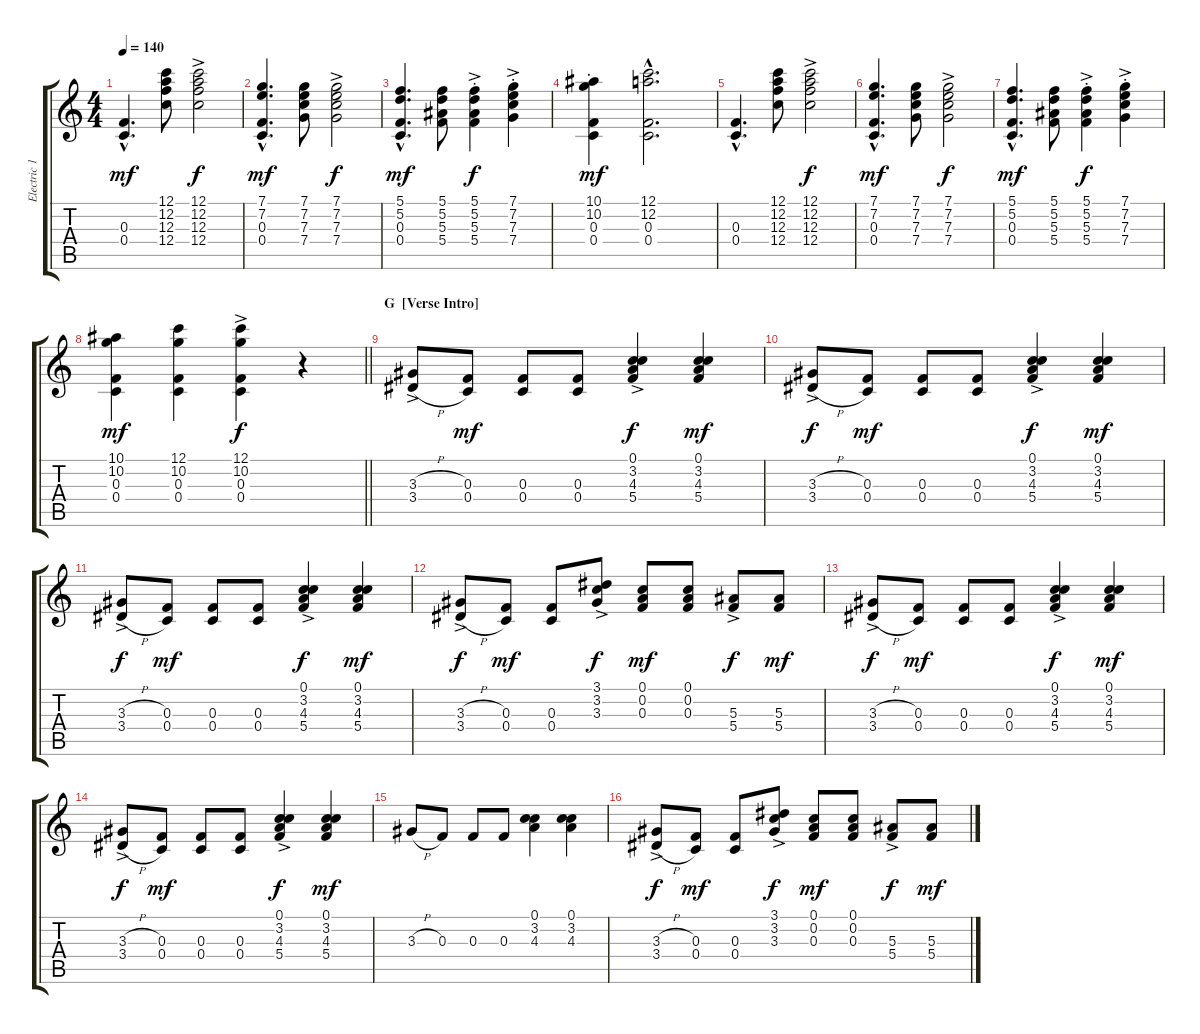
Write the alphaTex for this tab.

\track ("Electric 12 string" "Electric 1") {instrument overdrivenguitar}
\staff {score tabs}
\tuning (C4 A3 F3 C3 A2 F2) {hide}
\ts (4 4)
\tempo 140
\clef g2
\ks c
(0.3{hac} 0.4{hac}).4{d dy mf} (12.1 12.2 12.3 12.4).8 (12.1{ac} 12.2{ac} 12.3{ac} 12.4{ac}).2{dy f} |
(7.1{hac} 7.2{hac} 0.3{hac} 0.4{hac}).4{d dy mf} (7.1 7.2 7.3 7.4).8 (7.1{ac} 7.2{ac} 7.3{ac} 7.4{ac}).2{dy f} |
(5.1{hac} 5.2{hac} 0.3{hac} 0.4{hac}).4{d dy mf} (5.1 5.2 5.3 5.4).8 (5.1{ac st} 5.2{ac st} 5.3{ac st} 5.4{ac st}).4{dy f} (7.1{ac st} 7.2{ac st} 7.3{ac st} 7.4{ac st}).4 |
(10.1{st} 10.2{st} 0.3{st} 0.4{st}).4{dy mf} (12.1{hac} 12.2{hac} 0.3{hac} 0.4{hac}).2{d} |
(0.3{hac} 0.4{hac}).4{d} (12.1 12.2 12.3 12.4).8 (12.1{ac} 12.2{ac} 12.3{ac} 12.4{ac}).2{dy f} |
(7.1{hac} 7.2{hac} 0.3{hac} 0.4{hac}).4{d dy mf} (7.1 7.2 7.3 7.4).8 (7.1{ac} 7.2{ac} 7.3{ac} 7.4{ac}).2{dy f} |
(5.1{hac} 5.2{hac} 0.3{hac} 0.4{hac}).4{d dy mf} (5.1 5.2 5.3 5.4).8 (5.1{ac st} 5.2{ac st} 5.3{ac st} 5.4{ac st}).4{dy f} (7.1{ac st} 7.2{ac st} 7.3{ac st} 7.4{ac st}).4 |
\barLineRight lightlight
(10.1 10.2 0.3 0.4).4{dy mf} (12.1 10.2 0.3 0.4).4 (12.1{ac} 10.2{ac} 0.3{ac} 0.4{ac}).4{dy f} r.4 |
\section ("" "G  [Verse Intro]")
(3.3{h ac} 3.4{h ac}).8 (0.3 0.4).8{dy mf} (0.3 0.4).8 (0.3 0.4).8 (0.1{ac} 3.2{ac} 4.3{ac} 5.4{ac}).4{dy f} (0.1 3.2 4.3 5.4).4{dy mf} |
(3.3{h ac} 3.4{h ac}).8{dy f} (0.3 0.4).8{dy mf} (0.3 0.4).8 (0.3 0.4).8 (0.1{ac} 3.2{ac} 4.3{ac} 5.4{ac}).4{dy f} (0.1 3.2 4.3 5.4).4{dy mf} |
(3.3{h ac} 3.4{h ac}).8{dy f} (0.3 0.4).8{dy mf} (0.3 0.4).8 (0.3 0.4).8 (0.1{ac} 3.2{ac} 4.3{ac} 5.4{ac}).4{dy f} (0.1 3.2 4.3 5.4).4{dy mf} |
(3.3{h ac} 3.4{h ac}).8{dy f} (0.3 0.4).8{dy mf} (0.3 0.4).8 (3.1{ac} 3.2{ac} 3.3{ac}).8{dy f} (0.1 0.2 0.3).8{dy mf} (0.1 0.2 0.3).8 (5.3{ac} 5.4{ac}).8{dy f} (5.3 5.4).8{dy mf} |
(3.3{h ac} 3.4{h ac}).8{dy f} (0.3 0.4).8{dy mf} (0.3 0.4).8 (0.3 0.4).8 (0.1{ac} 3.2{ac} 4.3{ac} 5.4{ac}).4{dy f} (0.1 3.2 4.3 5.4).4{dy mf} |
(3.3{h ac} 3.4{h ac}).8{dy f} (0.3 0.4).8{dy mf} (0.3 0.4).8 (0.3 0.4).8 (0.1{ac} 3.2{ac} 4.3{ac} 5.4{ac}).4{dy f} (0.1 3.2 4.3 5.4).4{dy mf} |
3.3{h}.8 0.3.8 0.3.8 0.3.8 (0.1 3.2 4.3).4 (0.1 3.2 4.3).4 |
(3.3{h ac} 3.4{h ac}).8{dy f} (0.3 0.4).8{dy mf} (0.3 0.4).8 (3.1{ac} 3.2{ac} 3.3{ac}).8{dy f} (0.1 0.2 0.3).8{dy mf} (0.1 0.2 0.3).8 (5.3{ac} 5.4{ac}).8{dy f} (5.3 5.4).8{dy mf}
